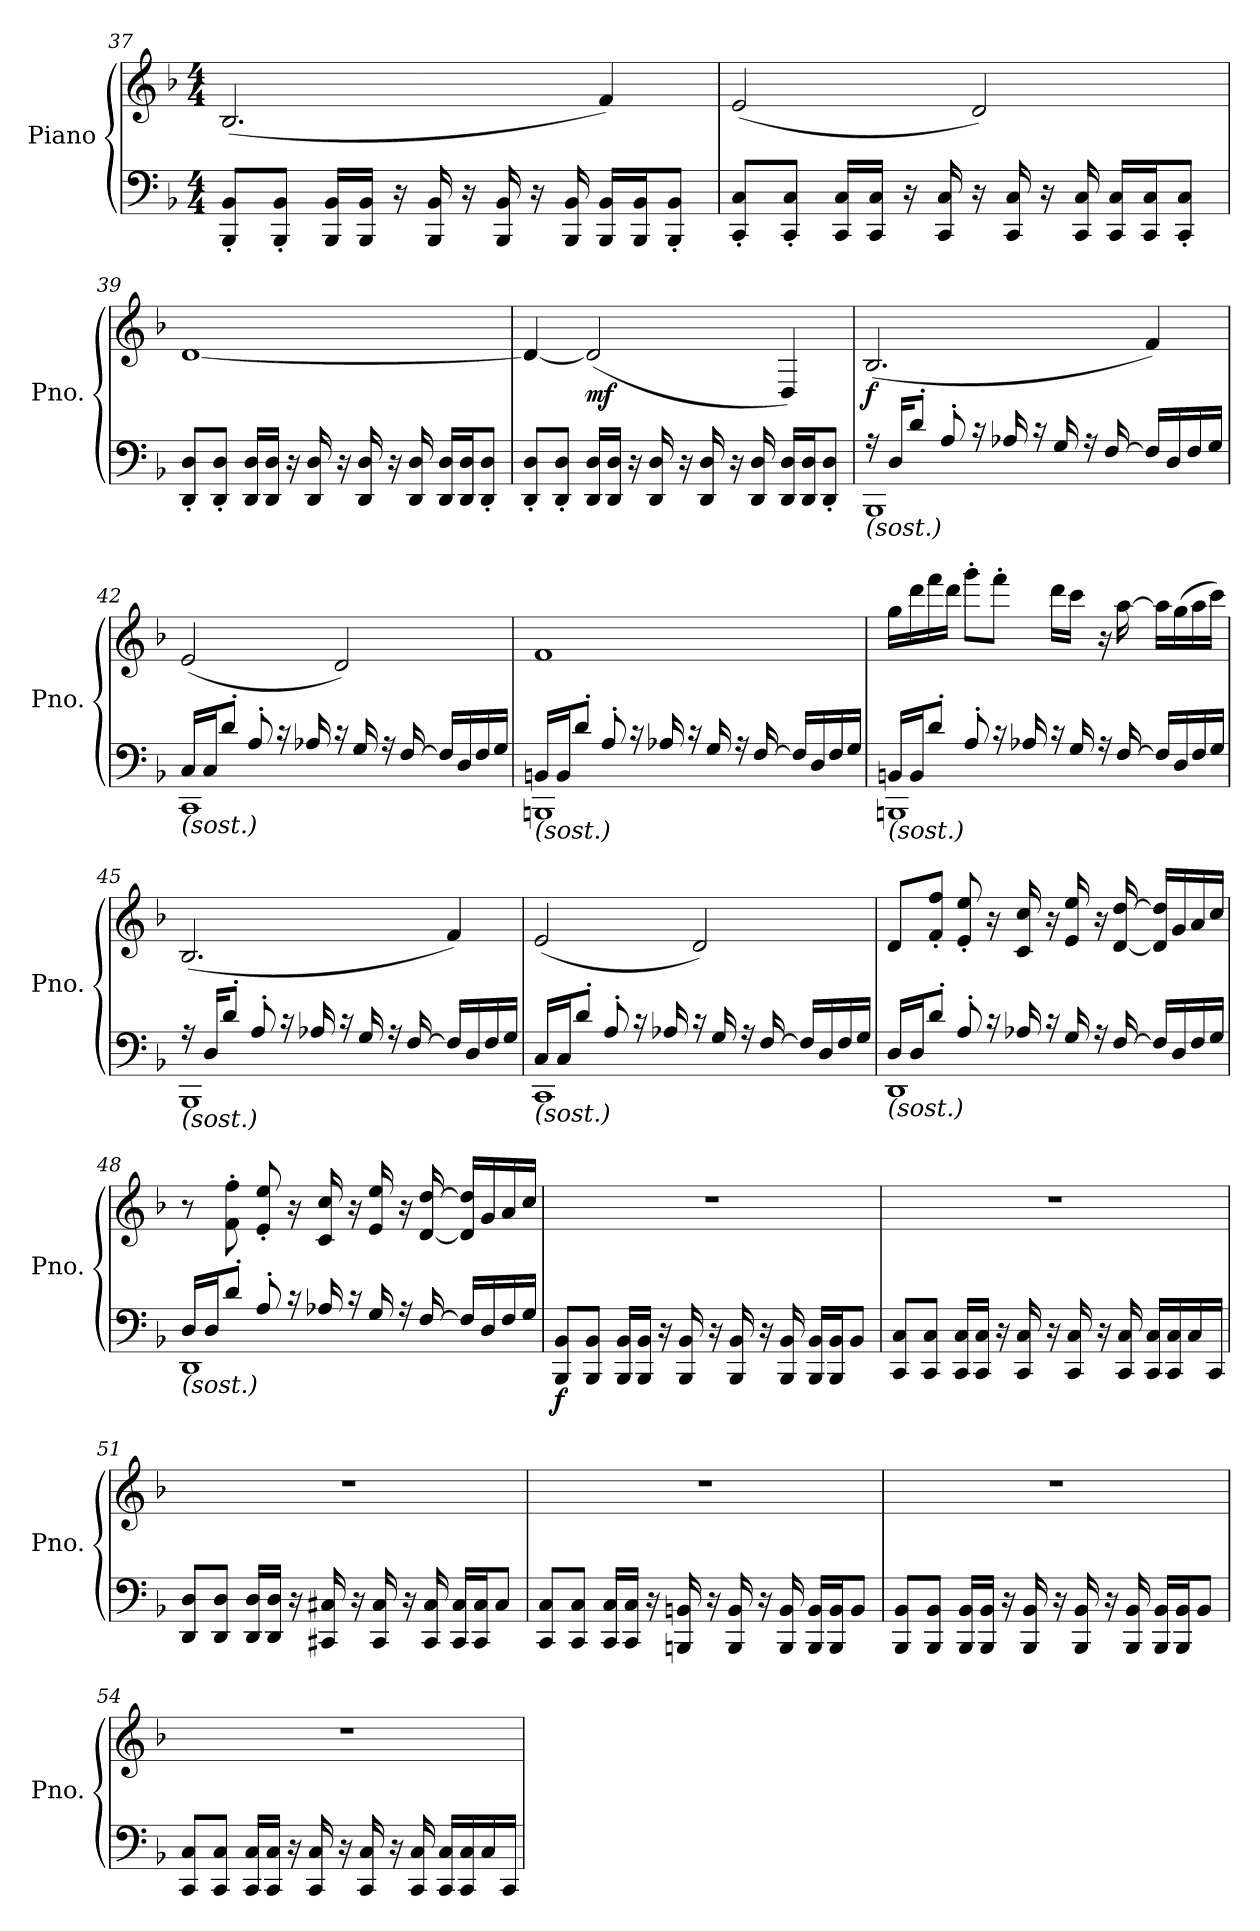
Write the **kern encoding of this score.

**kern	**kern	**dynam
*part1	*part1	*part1
*staff2	*staff1	*staff1/2
*I"Piano	*	*
*I'Pno.	*	*
!!LO:LB:g=z
*clefF4	*clefG2	*
*k[b-]	*k[b-]	*
*M4/4	*M4/4	*
=37	=37	=37
8BBB-/' 8BB-/'L	(<2.B-/	.
8BBB-/' 8BB-/'J	.	.
16BBB-/ 16BB-/LL	.	.
16BBB-/ 16BB-/JJ	.	.
16r	.	.
16BBB-/ 16BB-/	.	.
16r	.	.
16BBB-/ 16BB-/	.	.
16r	.	.
16BBB-/ 16BB-/	.	.
16BBB-/ 16BB-/LL	4f/)	.
16BBB-/ 16BB-/J	.	.
8BBB-/' 8BB-/'J	.	.
=38	=38	=38
8CC/' 8C/'L	(<2e/	.
8CC/' 8C/'J	.	.
16CC/ 16C/LL	.	.
16CC/ 16C/JJ	.	.
16r	.	.
16CC/ 16C/	.	.
16r	2d/)	.
16CC/ 16C/	.	.
16r	.	.
16CC/ 16C/	.	.
16CC/ 16C/LL	.	.
16CC/ 16C/J	.	.
8CC/' 8C/'J	.	.
!!LO:LB:g=z
=39	=39	=39
8DD/' 8D/'L	[1d	.
8DD/' 8D/'J	.	.
16DD/ 16D/LL	.	.
16DD/ 16D/JJ	.	.
16r	.	.
16DD/ 16D/	.	.
16r	.	.
16DD/ 16D/	.	.
16r	.	.
16DD/ 16D/	.	.
16DD/ 16D/LL	.	.
16DD/ 16D/J	.	.
8DD/' 8D/'J	.	.
=40	=40	=40
8DD/' 8D/'L	4d/_	.
8DD/' 8D/'J	.	.
!	!	!LO:DY:b
16DD/ 16D/LL	(<2d/]	mf
16DD/ 16D/JJ	.	.
16r	.	.
16DD/ 16D/	.	.
16r	.	.
16DD/ 16D/	.	.
16r	.	.
16DD/ 16D/	.	.
16DD/ 16D/LL	4D/)	.
16DD/ 16D/J	.	.
8DD/' 8D/'J	.	.
!!LO:LB:g=z
=41	=41	=41
*^	*	*
!LO:TX:b:i:t=(sost.)	!	!	!
!	!	!	!LO:DY:b
16r	1BBB-	(<2.B-/	f
16D/KL	.	.	.
8d'/J	.	.	.
8A'/	.	.	.
16r	.	.	.
16A-X/	.	.	.
16r	.	.	.
16G/	.	.	.
16r	.	.	.
[16F/	.	.	.
16F/LL]	.	4f/)	.
16D/	.	.	.
16F/	.	.	.
16G/JJ	.	.	.
=42	=42	=42	=42
!LO:TX:b:i:t=(sost.)	!	!	!
16C/LL	1CC	(<2e/	.
16C/J	.	.	.
8d'/J	.	.	.
8A'/	.	.	.
16r	.	.	.
16A-X/	.	.	.
16r	.	2d/)	.
16G/	.	.	.
16r	.	.	.
[16F/	.	.	.
16F/LL]	.	.	.
16D/	.	.	.
16F/	.	.	.
16G/JJ	.	.	.
!!LO:PB:g=z
=43	=43	=43	=43
!LO:TX:b:i:t=(sost.)	!	!	!
16BBn/LL	1BBBn	1f	.
16BB/J	.	.	.
8d'/J	.	.	.
8A'/	.	.	.
16r	.	.	.
16A-X/	.	.	.
16r	.	.	.
16G/	.	.	.
16r	.	.	.
[16F/	.	.	.
16F/LL]	.	.	.
16D/	.	.	.
16F/	.	.	.
16G/JJ	.	.	.
=44	=44	=44	=44
!LO:TX:b:i:t=(sost.)	!	!	!
16BBn/LL	1BBBn	16gg!\LL	.
16BB/J	.	16ddd!\	.
8d'/J	.	16fff!\	.
.	.	16ddd!\JJ	.
8A'/	.	8ggg'!\L	.
16r	.	8fff'!\J	.
16A-X/	.	.	.
16r	.	16ddd!\LL	.
16G/	.	16ccc!\JJ	.
16r	.	16r	.
[16F/	.	[16aa!\	.
16F/LL]	.	16aa!\LL]	.
16D/	.	(>16gg!\	.
16F/	.	16aa!\	.
16G/JJ	.	16ccc!\JJ)	.
!!LO:LB:g=z
=45	=45	=45	=45
!LO:TX:b:i:t=(sost.)	!	!	!
16r	1BBB-	(<2.B-/	.
16D/KL	.	.	.
8d'/J	.	.	.
8A'/	.	.	.
16r	.	.	.
16A-X/	.	.	.
16r	.	.	.
16G/	.	.	.
16r	.	.	.
[16F/	.	.	.
16F/LL]	.	4f/)	.
16D/	.	.	.
16F/	.	.	.
16G/JJ	.	.	.
=46	=46	=46	=46
!LO:TX:b:i:t=(sost.)	!	!	!
16C/LL	1CC	(<2e/	.
16C/J	.	.	.
8d'/J	.	.	.
8A'/	.	.	.
16r	.	.	.
16A-X/	.	.	.
16r	.	2d/)	.
16G/	.	.	.
16r	.	.	.
[16F/	.	.	.
16F/LL]	.	.	.
16D/	.	.	.
16F/	.	.	.
16G/JJ	.	.	.
!!LO:LB:g=z
=47	=47	=47	=47
!LO:TX:b:i:t=(sost.)	!	!	!
16D/LL	1DD	8d/L	.
16D/J	.	.	.
8d'/J	.	8f/' 8ff/'J	.
8A'/	.	8e/' 8ee/'	.
16r	.	16r	.
16A-X/	.	16c/ 16cc/	.
16r	.	16r	.
16G/	.	16e/ 16ee/	.
16r	.	16r	.
[16F/	.	[16d/ [16dd/	.
16F/LL]	.	16d/] 16dd/]LL	.
16D/	.	16g/	.
16F/	.	16a/	.
16G/JJ	.	16cc/JJ	.
=48	=48	=48	=48
!LO:TX:b:i:t=(sost.)	!	!	!
16D/LL	1DD	8r	.
16D/J	.	.	.
8d'/J	.	8f\' 8ff\'	.
8A'/	.	8e/' 8ee/'	.
16r	.	16r	.
16A-X/	.	16c/ 16cc/	.
16r	.	16r	.
16G/	.	16e/ 16ee/	.
16r	.	16r	.
[16F/	.	[16d/ [16dd/	.
16F/LL]	.	16d/] 16dd/]LL	.
16D/	.	16g/	.
16F/	.	16a/	.
16G/JJ	.	16cc/JJ	.
*v	*v	*	*
!!LO:LB:g=z
=49	=49	=49
!	!	!LO:DY:b=2
8BBB-/ 8BB-/L	1r	f
8BBB-/ 8BB-/J	.	.
16BBB-/ 16BB-/LL	.	.
16BBB-/ 16BB-/JJ	.	.
16r	.	.
16BBB-/ 16BB-/	.	.
16r	.	.
16BBB-/ 16BB-/	.	.
16r	.	.
16BBB-/ 16BB-/	.	.
16BBB-/ 16BB-/LL	.	.
16BBB-/ 16BB-/J	.	.
8BB-/J	.	.
=50	=50	=50
8CC/ 8C/L	1r	.
8CC/ 8C/J	.	.
16CC/ 16C/LL	.	.
16CC/ 16C/JJ	.	.
16r	.	.
16CC/ 16C/	.	.
16r	.	.
16CC/ 16C/	.	.
16r	.	.
16CC/ 16C/	.	.
16CC/ 16C/LL	.	.
16CC/ 16C/	.	.
16C/	.	.
16CC/JJ	.	.
!!LO:LB:g=z
=51	=51	=51
8DD/ 8D/L	1r	.
8DD/ 8D/J	.	.
16DD/ 16D/LL	.	.
16DD/ 16D/JJ	.	.
16r	.	.
16CC#X/ 16C#X/	.	.
16r	.	.
16CC#/ 16C#/	.	.
16r	.	.
16CC#/ 16C#/	.	.
16CC#/ 16C#/LL	.	.
16CC#/ 16C#/J	.	.
8C#/J	.	.
=52	=52	=52
8CC/ 8C/L	1r	.
8CC/ 8C/J	.	.
16CC/ 16C/LL	.	.
16CC/ 16C/JJ	.	.
16r	.	.
16BBBn/ 16BBn/	.	.
16r	.	.
16BBB/ 16BB/	.	.
16r	.	.
16BBB/ 16BB/	.	.
16BBB/ 16BB/LL	.	.
16BBB/ 16BB/J	.	.
8BB/J	.	.
!!LO:PB:g=z
=53	=53	=53
8BBB-/ 8BB-/L	1r	.
8BBB-/ 8BB-/J	.	.
16BBB-/ 16BB-/LL	.	.
16BBB-/ 16BB-/JJ	.	.
16r	.	.
16BBB-/ 16BB-/	.	.
16r	.	.
16BBB-/ 16BB-/	.	.
16r	.	.
16BBB-/ 16BB-/	.	.
16BBB-/ 16BB-/LL	.	.
16BBB-/ 16BB-/J	.	.
8BB-/J	.	.
=54	=54	=54
8CC/ 8C/L	1r	.
8CC/ 8C/J	.	.
16CC/ 16C/LL	.	.
16CC/ 16C/JJ	.	.
16r	.	.
16CC/ 16C/	.	.
16r	.	.
16CC/ 16C/	.	.
16r	.	.
16CC/ 16C/	.	.
16CC/ 16C/LL	.	.
16CC/ 16C/	.	.
16C/	.	.
16CC/JJ	.	.
=	=	=
*-	*-	*-
